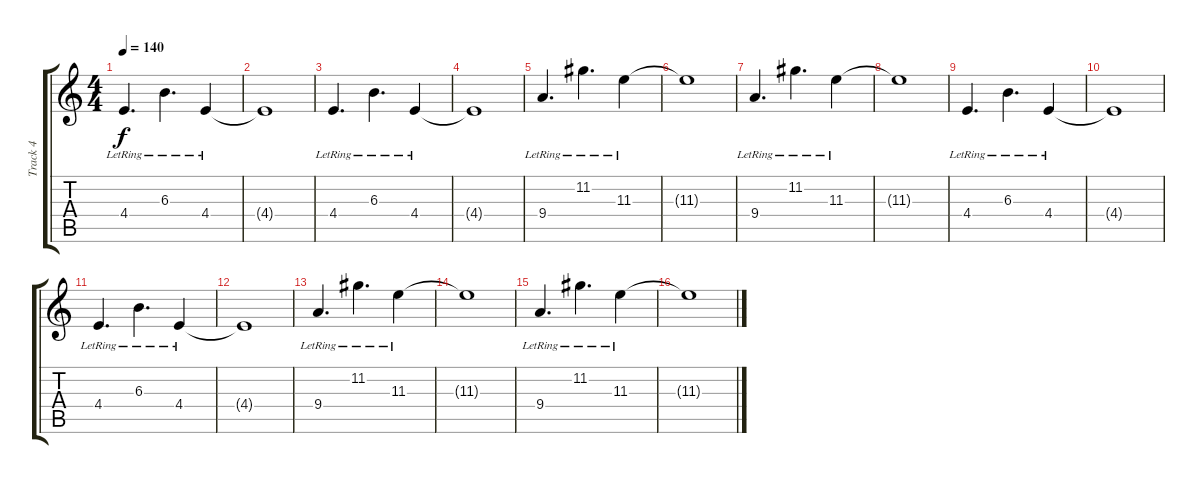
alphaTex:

\track ("Track 4" "Track 4") {instrument electricguitarjazz}
\staff {score tabs}
\tuning (D4 A3 F3 C3 G2 D2) {hide}
\ts (4 4)
\tempo 140
\clef g2
\ks c
4.4{lr}.4{d dy f} 6.3{lr}.4{d} 4.4{lr}.4 |
4.4{t}.1 |
4.4{lr}.4{d} 6.3{lr}.4{d} 4.4{lr}.4 |
4.4{t}.1 |
9.4{lr}.4{d} 11.2{lr}.4{d} 11.3{lr}.4 |
11.3{t}.1 |
9.4{lr}.4{d} 11.2{lr}.4{d} 11.3{lr}.4 |
11.3{t}.1 |
4.4{lr}.4{d} 6.3{lr}.4{d} 4.4{lr}.4 |
4.4{t}.1 |
4.4{lr}.4{d} 6.3{lr}.4{d} 4.4{lr}.4 |
4.4{t}.1 |
9.4{lr}.4{d} 11.2{lr}.4{d} 11.3{lr}.4 |
11.3{t}.1 |
9.4{lr}.4{d} 11.2{lr}.4{d} 11.3{lr}.4 |
11.3{t}.1
